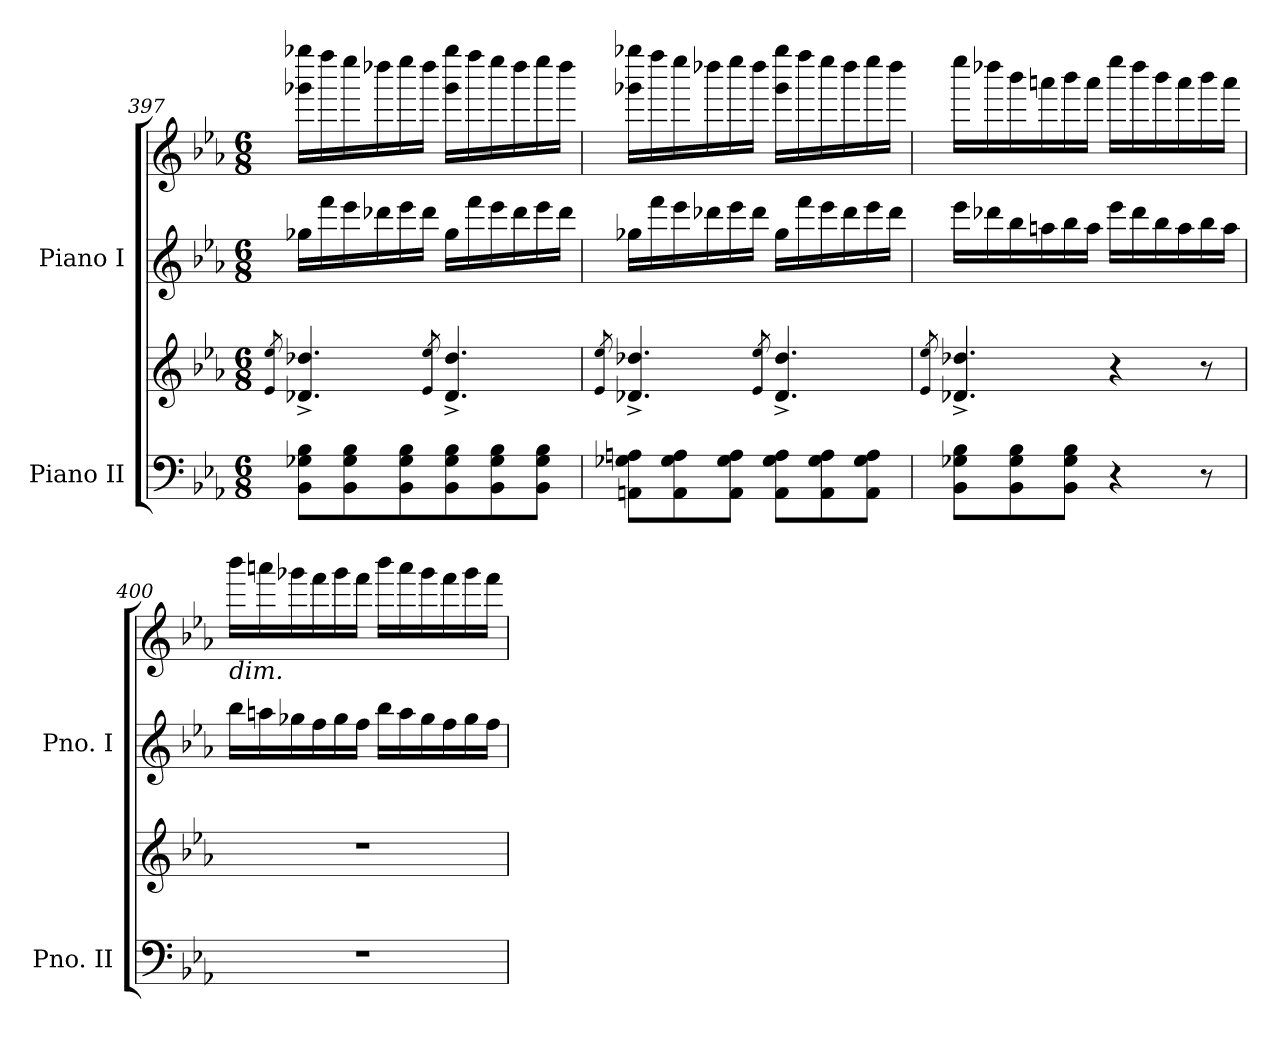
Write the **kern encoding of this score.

**kern	**kern	**kern	**kern
*part2	*part2	*part1	*part1
*staff4	*staff3	*staff2	*staff1
*I"Piano II	*	*I"Piano I	*
*I'Pno. II	*	*I'Pno. I	*
*clefF4	*clefG2	*clefG2	*clefG2
*k[b-e-a-]	*k[b-e-a-]	*k[b-e-a-]	*k[b-e-a-]
*M6/8	*M6/8	*M6/8	*M6/8
=397	=397	=397	=397
.	8qe-/ 8qee-/	.	.
8BB-\ 8G-X\ 8B-\L	4.d-X/^ 4.dd-X/^	16gg-X\LL	16ggg-X\ 16gggg-X\LL
.	.	16fff\	16ffff\
8BB-\ 8G-\ 8B-\	.	16eee-\	16eeee-\
.	.	16ddd-X\	16dddd-X\
8BB-\ 8G-\ 8B-\	.	16eee-\	16eeee-\
.	.	16ddd-\JJ	16dddd-\JJ
.	8qe-/ 8qee-/	.	.
8BB-\ 8G-\ 8B-\	4.d-/^ 4.dd-/^	16gg-\LL	16ggg-\ 16gggg-\LL
.	.	16fff\	16ffff\
8BB-\ 8G-\ 8B-\	.	16eee-\	16eeee-\
.	.	16ddd-\	16dddd-\
8BB-\ 8G-\ 8B-\J	.	16eee-\	16eeee-\
.	.	16ddd-\JJ	16dddd-\JJ
!!LO:PB:g=z
=398	=398	=398	=398
.	8qe-/ 8qee-/	.	.
8AAn\ 8G-X\ 8An\L	4.d-X/^ 4.dd-X/^	16gg-X\LL	16ggg-X\ 16gggg-X\LL
.	.	16fff\	16ffff\
8AA\ 8G-\ 8A\	.	16eee-\	16eeee-\
.	.	16ddd-X\	16dddd-X\
8AA\ 8G-\ 8A\J	.	16eee-\	16eeee-\
.	.	16ddd-\JJ	16dddd-\JJ
.	8qe-/ 8qee-/	.	.
8AA\ 8G-\ 8A\L	4.d-/^ 4.dd-/^	16gg-\LL	16ggg-\ 16gggg-\LL
.	.	16fff\	16ffff\
8AA\ 8G-\ 8A\	.	16eee-\	16eeee-\
.	.	16ddd-\	16dddd-\
8AA\ 8G-\ 8A\J	.	16eee-\	16eeee-\
.	.	16ddd-\JJ	16dddd-\JJ
=399	=399	=399	=399
.	8qe-/ 8qee-/	.	.
8BB-\ 8G-X\ 8B-\L	4.d-X/^ 4.dd-X/^	16eee-\LL	16eeee-\LL
.	.	16ddd-X\	16dddd-X\
8BB-\ 8G-\ 8B-\	.	16bb-\	16bbb-\
.	.	16aan\	16aaan\
8BB-\ 8G-\ 8B-\J	.	16bb-\	16bbb-\
.	.	16aa\JJ	16aaa\JJ
4r	4r	16eee-\LL	16eeee-\LL
.	.	16ddd-\	16dddd-\
.	.	16bb-\	16bbb-\
.	.	16aa\	16aaa\
8r	8r	16bb-\	16bbb-\
.	.	16aa\JJ	16aaa\JJ
=400	=400	=400	=400
!	!	!	!LO:TX:b:i:t=dim.
2.r	2.r	16bb-\LL	16bbb-\LL
.	.	16aan\	16aaan\
.	.	16gg-X\	16ggg-X\
.	.	16ff\	16fff\
.	.	16gg-\	16ggg-\
.	.	16ff\JJ	16fff\JJ
.	.	16bb-\LL	16bbb-\LL
.	.	16aa\	16aaa\
.	.	16gg-\	16ggg-\
.	.	16ff\	16fff\
.	.	16gg-\	16ggg-\
.	.	16ff\JJ	16fff\JJ
=	=	=	=
*-	*-	*-	*-
